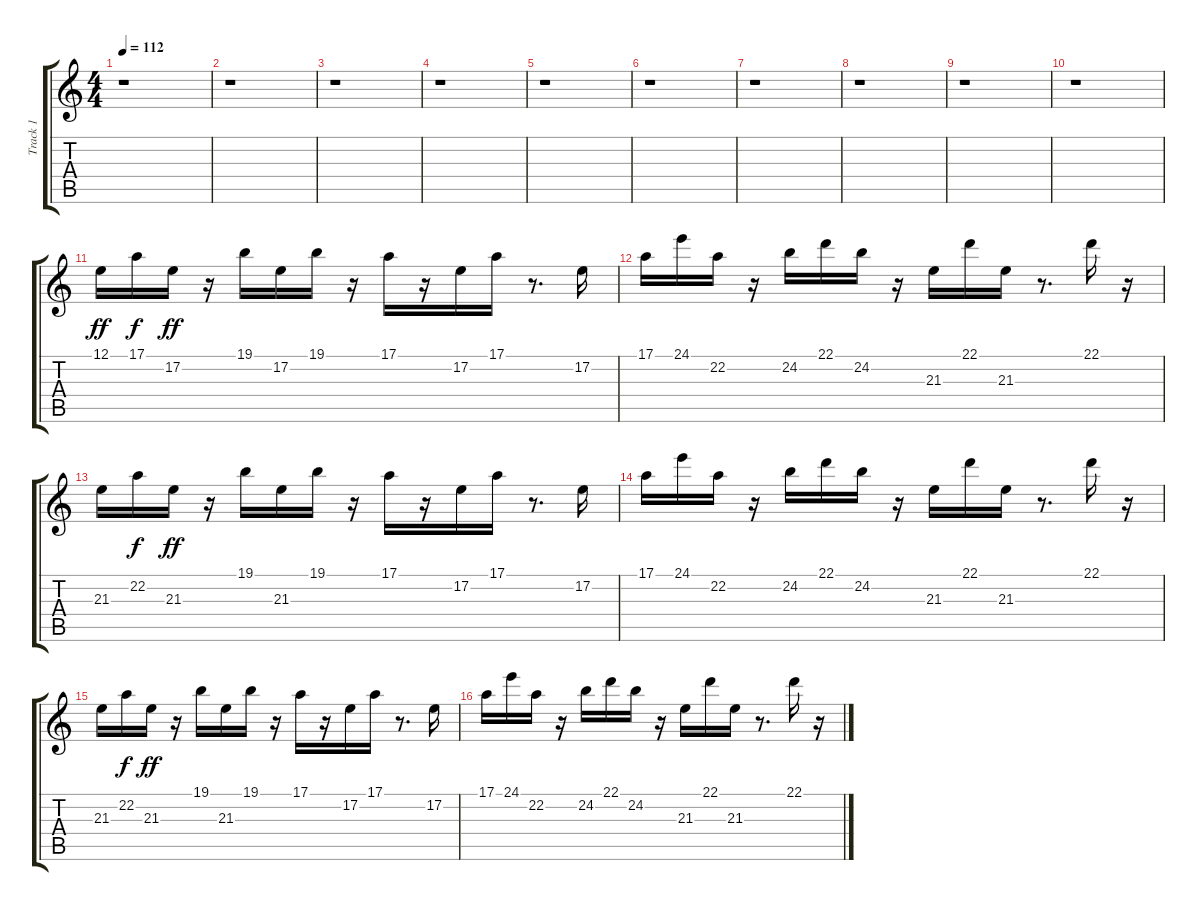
\track ("Track 1" "Track 1") {instrument lead2sawtooth}
\staff {score tabs}
\tuning (E4 B3 G3 D3 A2 E2) {hide}
\ts (4 4)
\tempo 112
\clef g2
\ks c
r.1{dy ff} |
r.1 |
r.1 |
r.1 |
r.1 |
r.1 |
r.1 |
r.1 |
r.1 |
r.1 |
12.1.16 17.1.16{dy f} 17.2.16{dy ff} r.16 19.1.16 17.2.16 19.1.16 r.16 17.1.16 r.16 17.2.16 17.1.16 r.8{d} 17.2.16 |
17.1.16 24.1.16 22.2.16 r.16 24.2.16 22.1.16 24.2.16 r.16 21.3.16 22.1.16 21.3.16 r.8{d} 22.1.16 r.16 |
21.3.16 22.2.16{dy f} 21.3.16{dy ff} r.16 19.1.16 21.3.16 19.1.16 r.16 17.1.16 r.16 17.2.16 17.1.16 r.8{d} 17.2.16 |
17.1.16 24.1.16 22.2.16 r.16 24.2.16 22.1.16 24.2.16 r.16 21.3.16 22.1.16 21.3.16 r.8{d} 22.1.16 r.16 |
21.3.16 22.2.16{dy f} 21.3.16{dy ff} r.16 19.1.16 21.3.16 19.1.16 r.16 17.1.16 r.16 17.2.16 17.1.16 r.8{d} 17.2.16 |
17.1.16 24.1.16 22.2.16 r.16 24.2.16 22.1.16 24.2.16 r.16 21.3.16 22.1.16 21.3.16 r.8{d} 22.1.16 r.16
